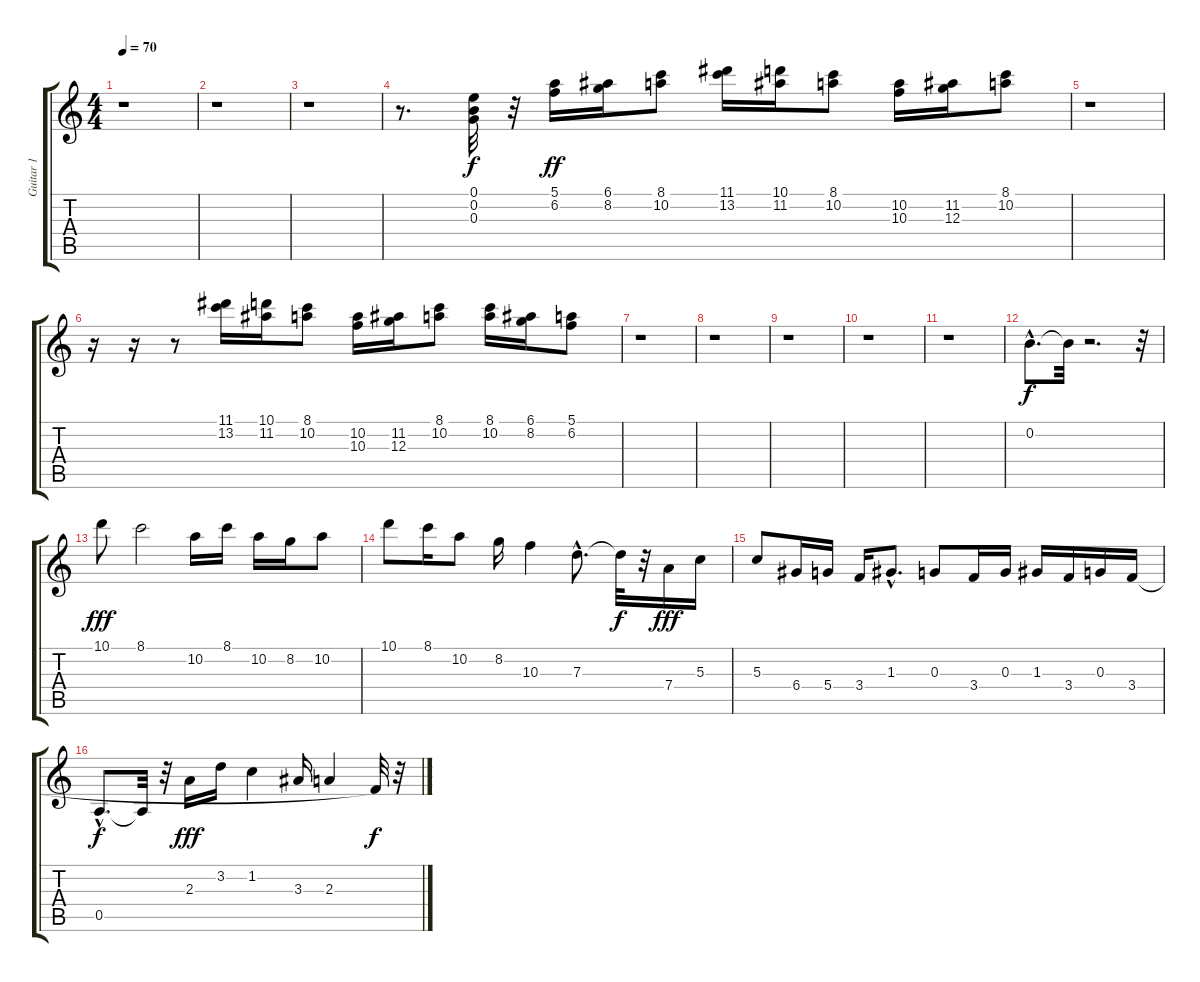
\track ("Guitar 1" "Guitar 1") {instrument overdrivenguitar}
\staff {score tabs}
\tuning (E4 B3 G3 D3 A2 E2) {hide}
\ts (4 4)
\tempo 70
\clef g2
\ks c
r.1{dy ff} |
r.1 |
r.1 |
r.8{d} (0.1 0.2 0.3).32{dy f} r.32 (5.1 6.2).16{dy ff instrument harmonica} (6.1 8.2).16 (8.1 10.2).8 (11.1 13.2).16 (10.1 11.2).16 (8.1 10.2).8 (10.2 10.3).16 (11.2 12.3).16 (8.1 10.2).8 |
r.1 |
r.16 r.16 r.8 (11.1 13.2).16{instrument harmonica} (10.1 11.2).16 (8.1 10.2).8 (10.2 10.3).16 (11.2 12.3).16 (8.1 10.2).8 (8.1 10.2).16 (6.1 8.2).16 (5.1 6.2).8 |
r.1 |
r.1 |
r.1 |
r.1 |
r.1 |
0.2{hac}.8{d dy f} 0.2{t}.32 r.2{d} r.32 |
10.1.8{dy fff instrument distortionguitar} 8.1.2 10.2.16 8.1.16 10.2.16 8.2.16 10.2.8 |
10.1.8 8.1.16 10.2.8 8.2.16 10.3.4 7.3{hac}.8{d} 7.3{t}.32{dy f} r.32 7.4.16{dy fff} 5.3.16 |
5.3.8 6.4.16 5.4.16 3.4.16 1.3{hac}.8{d} 0.3.8 3.4.16 0.3.16 1.3.16 3.4.16 0.3.16 3.4.16 |
0.5{hac}.8{d dy f} 0.5{t}.32 r.32 2.3.16{dy fff} 3.2.16 1.2.4 3.3.16 2.3.4 3.4{t}.32{dy f} r.32
